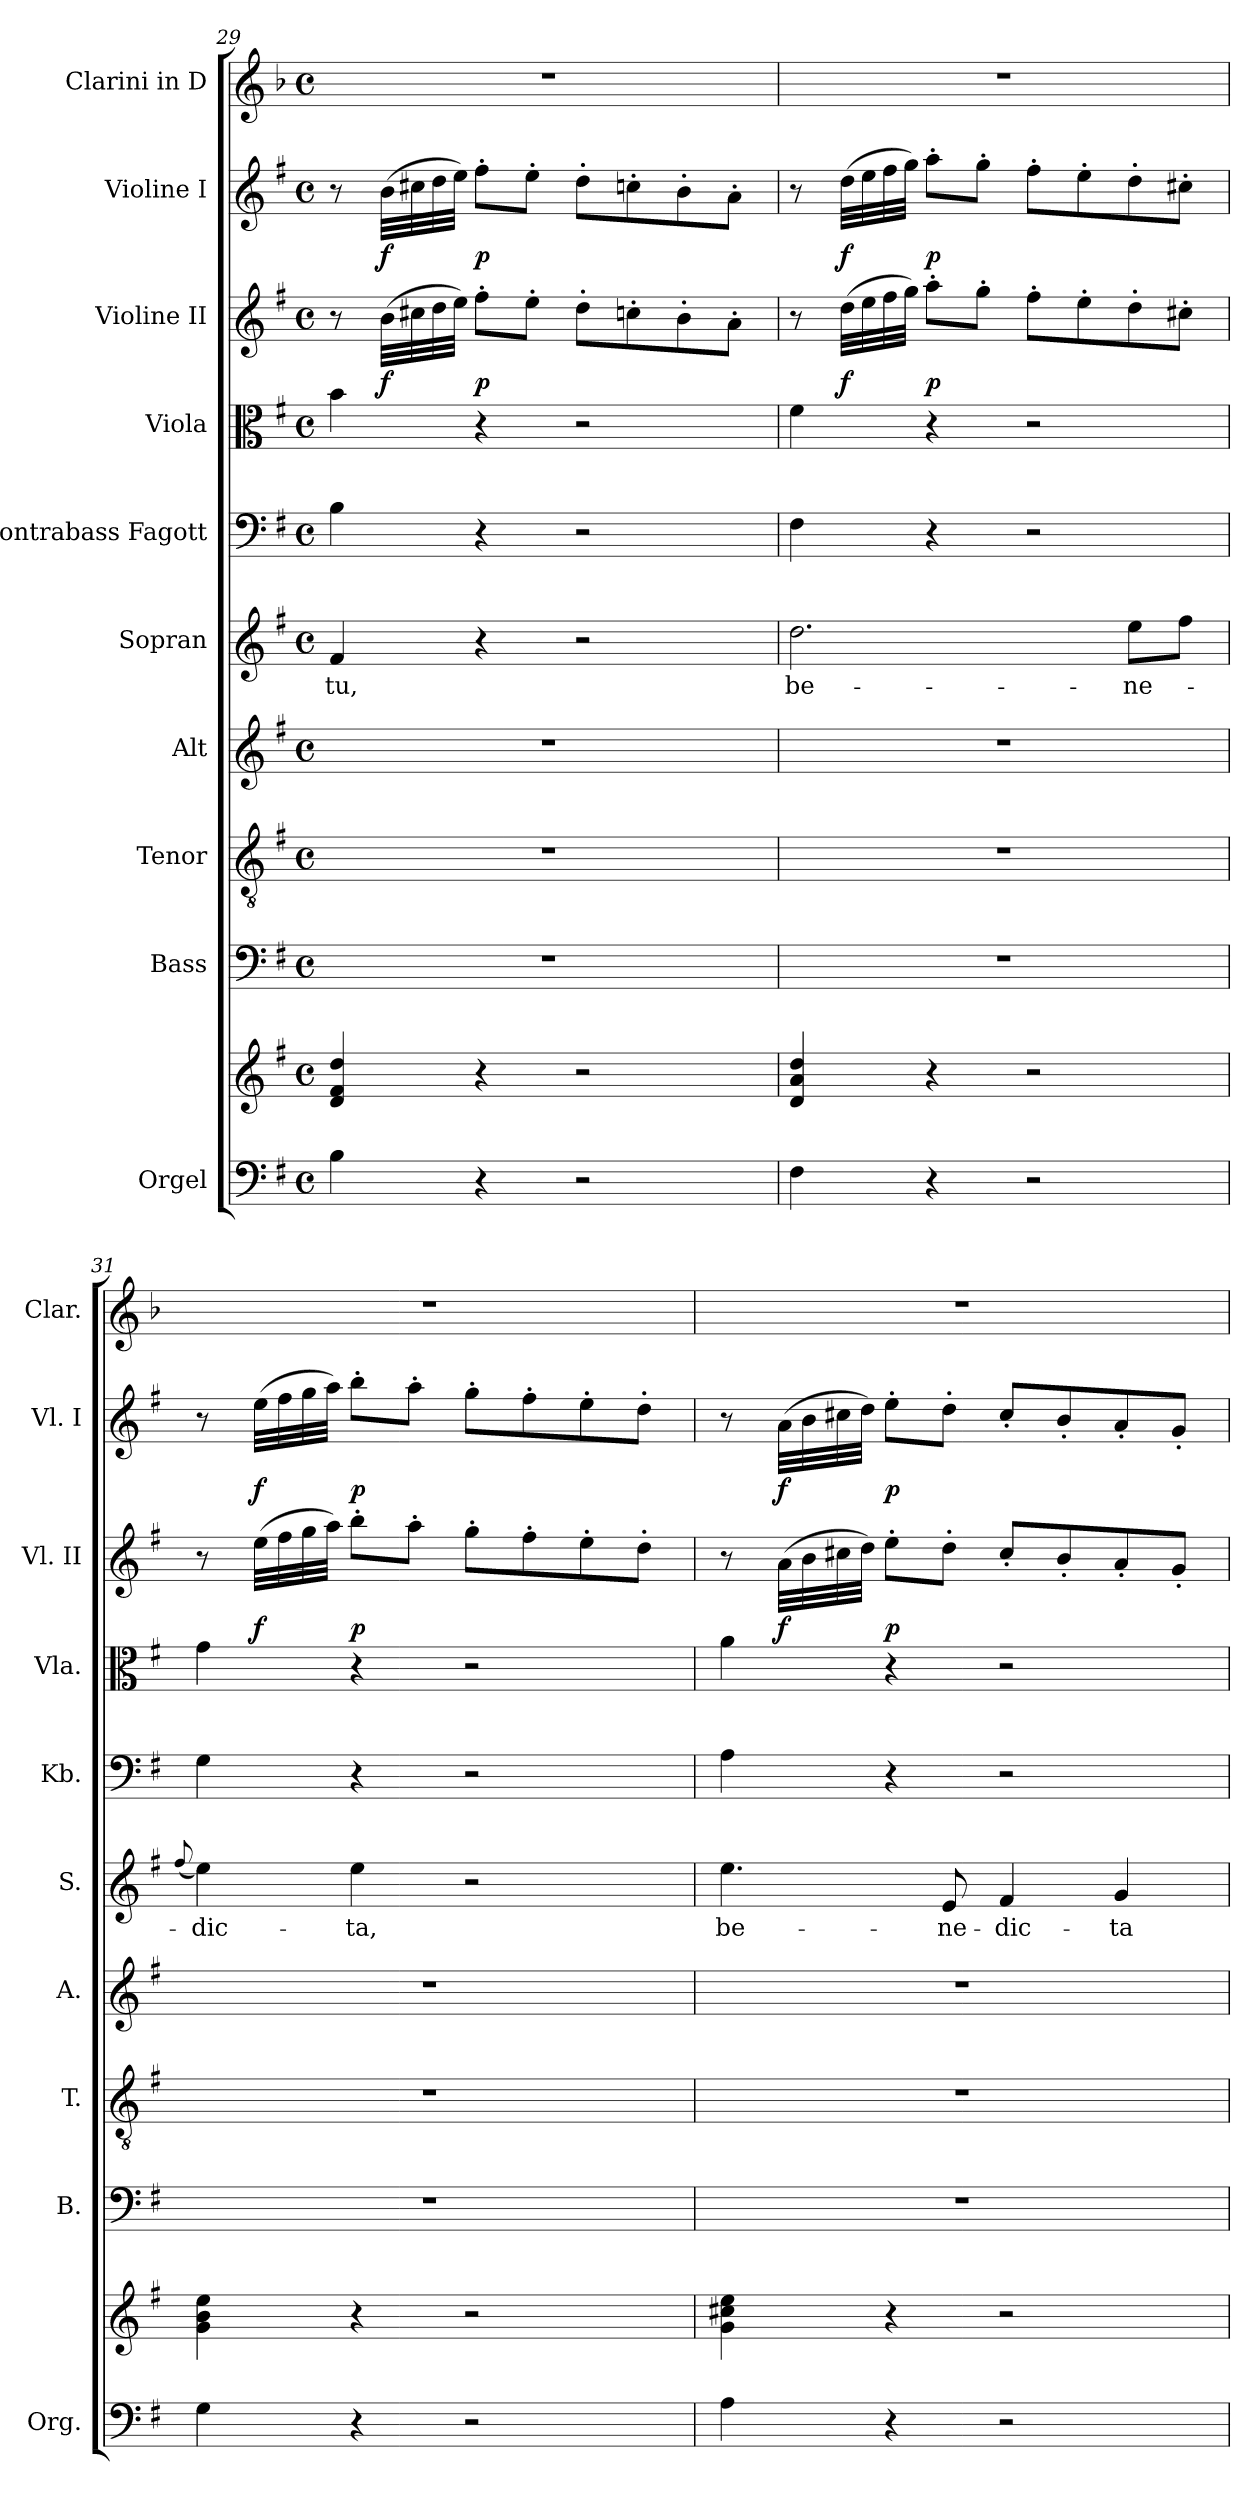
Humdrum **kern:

**kern	**kern	**kern	**kern	**kern	**kern	**text	**kern	**kern	**kern	**dynam	**kern	**dynam	**kern
*part10	*part10	*part9	*part8	*part7	*part6	*part6	*part5	*part4	*part3	*part3	*part2	*part2	*part1
*staff11	*staff10	*staff9	*staff8	*staff7	*staff6	*staff6	*staff5	*staff4	*staff3	*staff3	*staff2	*staff2	*staff1
*I"Orgel	*	*I"Bass	*I"Tenor	*I"Alt	*I"Sopran	*	*I"Kontrabass Fagott	*I"Viola	*I"Violine II	*	*I"Violine I	*	*I"Clarini in D
*I'Org.	*	*I'B.	*I'T.	*I'A.	*I'S.	*	*I'Kb.	*I'Vla.	*I'Vl. II	*	*I'Vl. I	*	*I'Clar.
!!LO:PB:g=z
*clefF4	*clefG2	*clefF4	*clefGv2	*clefG2	*clefG2	*	*clefF4	*clefC3	*clefG2	*	*clefG2	*	*clefG2
*	*	*	*	*	*	*	*ITrd7c12	*	*	*	*	*	*ITrd-1c-2
*k[f#]	*k[f#]	*k[f#]	*k[f#]	*k[f#]	*k[f#]	*	*k[f#]	*k[f#]	*k[f#]	*	*k[f#]	*	*k[f#]
*G:	*G:	*G:	*G:	*G:	*G:	*	*G:	*G:	*G:	*	*G:	*	*G:
*M4/4	*M4/4	*M4/4	*M4/4	*M4/4	*M4/4	*	*M4/4	*M4/4	*M4/4	*	*M4/4	*	*M4/4
*met(c)	*met(c)	*met(c)	*met(c)	*met(c)	*met(c)	*	*met(c)	*met(c)	*met(c)	*	*met(c)	*	*met(c)
=29	=29	=29	=29	=29	=29	=29	=29	=29	=29	=29	=29	=29	=29
!	!	!	!	!	!	!LO:LY:b	!	!	!	!	!	!	!
4B\	4d/ 4f#/ 4dd/	1r	1r	1r	4f#/	-tu,	4BB\	4b\	8r	.	8r	.	1r
!	!	!	!	!	!	!	!	!	!	!LO:DY:b	!	!LO:DY:b	!
.	.	.	.	.	.	.	.	.	(>32b\LLL	f	(>32b\LLL	f	.
.	.	.	.	.	.	.	.	.	32cc#X\	.	32cc#X\	.	.
.	.	.	.	.	.	.	.	.	32dd\	.	32dd\	.	.
.	.	.	.	.	.	.	.	.	32ee\JJJ)	.	32ee\JJJ)	.	.
!	!	!	!	!	!	!	!	!	!	!LO:DY:b	!	!LO:DY:b	!
4r	4r	.	.	.	4r	.	4r	4r	8ff#'>\L	p	8ff#'>\L	p	.
.	.	.	.	.	.	.	.	.	8ee'>\J	.	8ee'>\J	.	.
2r	2r	.	.	.	2r	.	2r	2r	8dd'>\L	.	8dd'>\L	.	.
.	.	.	.	.	.	.	.	.	8ccn'>\	.	8ccn'>\	.	.
.	.	.	.	.	.	.	.	.	8b'>\	.	8b'>\	.	.
.	.	.	.	.	.	.	.	.	8a'>\J	.	8a'>\J	.	.
=30	=30	=30	=30	=30	=30	=30	=30	=30	=30	=30	=30	=30	=30
!	!	!	!	!	!	!LO:LY:b	!	!	!	!	!	!	!
4F#\	4d/ 4a/ 4dd/	1r	1r	1r	2.dd\	be-	4FF#\	4f#\	8r	.	8r	.	1r
!	!	!	!	!	!	!	!	!	!	!LO:DY:b	!	!LO:DY:b	!
.	.	.	.	.	.	.	.	.	(>32dd\LLL	f	(>32dd\LLL	f	.
.	.	.	.	.	.	.	.	.	32ee\	.	32ee\	.	.
.	.	.	.	.	.	.	.	.	32ff#\	.	32ff#\	.	.
.	.	.	.	.	.	.	.	.	32gg\JJJ)	.	32gg\JJJ)	.	.
!	!	!	!	!	!	!	!	!	!	!LO:DY:b	!	!LO:DY:b	!
4r	4r	.	.	.	.	.	4r	4r	8aa'>\L	p	8aa'>\L	p	.
.	.	.	.	.	.	.	.	.	8gg'>\J	.	8gg'>\J	.	.
2r	2r	.	.	.	.	.	2r	2r	8ff#'>\L	.	8ff#'>\L	.	.
.	.	.	.	.	.	.	.	.	8ee'>\	.	8ee'>\	.	.
!	!	!	!	!	!	!LO:LY:b	!	!	!	!	!	!	!
.	.	.	.	.	8ee\L	-ne-	.	.	8dd'>\	.	8dd'>\	.	.
.	.	.	.	.	8ff#\J	.	.	.	8cc#X'>\J	.	8cc#X'>\J	.	.
=31	=31	=31	=31	=31	=31	=31	=31	=31	=31	=31	=31	=31	=31
.	.	.	.	.	(<8qqff#/	.	.	.	.	.	.	.	.
!	!	!	!	!	!	!LO:LY:b	!	!	!	!	!	!	!
4G\	4g\ 4b\ 4ee\	1r	1r	1r	4ee\)	-dic-	4GG\	4g\	8r	.	8r	.	1r
!	!	!	!	!	!	!	!	!	!	!LO:DY:b	!	!LO:DY:b	!
.	.	.	.	.	.	.	.	.	(>32ee\LLL	f	(>32ee\LLL	f	.
.	.	.	.	.	.	.	.	.	32ff#\	.	32ff#\	.	.
.	.	.	.	.	.	.	.	.	32gg\	.	32gg\	.	.
.	.	.	.	.	.	.	.	.	32aa\JJJ)	.	32aa\JJJ)	.	.
!	!	!	!	!	!	!LO:LY:b	!	!	!	!LO:DY:b	!	!LO:DY:b	!
4r	4r	.	.	.	4ee\	-ta,	4r	4r	8bb'>\L	p	8bb'>\L	p	.
.	.	.	.	.	.	.	.	.	8aa'>\J	.	8aa'>\J	.	.
2r	2r	.	.	.	2r	.	2r	2r	8gg'>\L	.	8gg'>\L	.	.
.	.	.	.	.	.	.	.	.	8ff#'>\	.	8ff#'>\	.	.
.	.	.	.	.	.	.	.	.	8ee'>\	.	8ee'>\	.	.
.	.	.	.	.	.	.	.	.	8dd'>\J	.	8dd'>\J	.	.
!!LO:PB:g=z
=32	=32	=32	=32	=32	=32	=32	=32	=32	=32	=32	=32	=32	=32
!	!	!	!	!	!	!LO:LY:b	!	!	!	!	!	!	!
4A\	4g\ 4cc#X\ 4ee\	1r	1r	1r	4.ee\	be-	4AA\	4a\	8r	.	8r	.	1r
!	!	!	!	!	!	!	!	!	!	!LO:DY:b	!	!LO:DY:b	!
.	.	.	.	.	.	.	.	.	(>32a\LLL	f	(>32a\LLL	f	.
.	.	.	.	.	.	.	.	.	32b\	.	32b\	.	.
.	.	.	.	.	.	.	.	.	32cc#X\	.	32cc#X\	.	.
.	.	.	.	.	.	.	.	.	32dd\JJJ)	.	32dd\JJJ)	.	.
!	!	!	!	!	!	!	!	!	!	!LO:DY:b	!	!LO:DY:b	!
4r	4r	.	.	.	.	.	4r	4r	8ee'>\L	p	8ee'>\L	p	.
!	!	!	!	!	!	!LO:LY:b	!	!	!	!	!	!	!
.	.	.	.	.	8e/	-ne-	.	.	8dd'>\J	.	8dd'>\J	.	.
!	!	!	!	!	!	!LO:LY:b	!	!	!	!	!	!	!
2r	2r	.	.	.	4f#/	-dic-	2r	2r	8cc#'</L	.	8cc#'</L	.	.
.	.	.	.	.	.	.	.	.	8b'</	.	8b'</	.	.
!	!	!	!	!	!	!LO:LY:b	!	!	!	!	!	!	!
.	.	.	.	.	4g/	-ta	.	.	8a'</	.	8a'</	.	.
.	.	.	.	.	.	.	.	.	8g'</J	.	8g'</J	.	.
=	=	=	=	=	=	=	=	=	=	=	=	=	=
*-	*-	*-	*-	*-	*-	*-	*-	*-	*-	*-	*-	*-	*-
